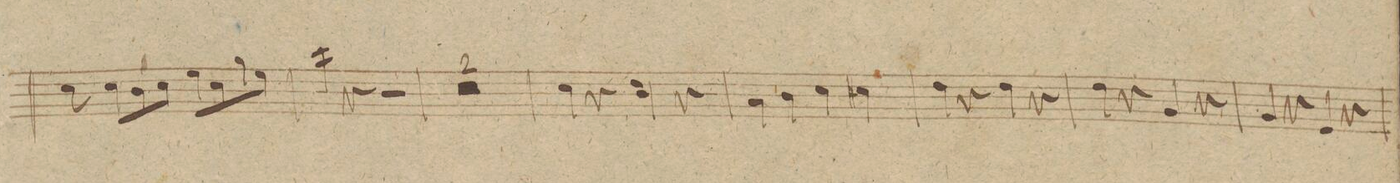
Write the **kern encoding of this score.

**kern	**dynam
*I"Alto Viola.	*
*clefC3	*
*k[f#c#g#]	*
*met(c|)	*
*M2/2	*
8d\	.
8d\L	.
8c#\	.
8d\J	.
8f#\L	.
8d\	.
8a\	.
8f#\J	.
=48	=48
4dd\	.
4r	.
2r	.
=49	=49
0r	.
=50	=50
=51	=51
4d\	.
4r	.
4c#\ 4e	.
4r	.
=52	=52
4B\	.
4c#\	.
4d\	.
4d#X\	.
=53	=53
4e\	.
4r	.
4e\	.
4r	.
=54	=54
4e\	.
4r	.
4A/	.
4r	.
=55	=55
4A/	.
4r	.
4F#/	.
4r	.
=56	=56
*-	*-
